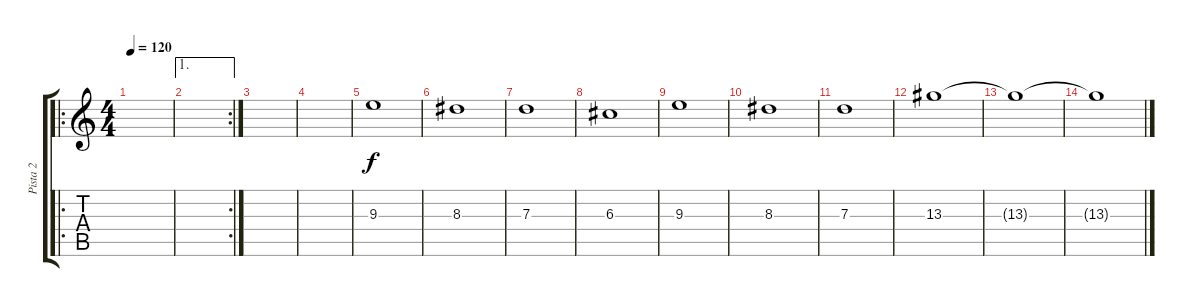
\track ("Pista 2" "Pista 2") {instrument distortionguitar}
\staff {score tabs}
\tuning (E4 B3 G3 D3 A2 E2) {hide}
\ro
\ts (4 4)
\tempo 120
\clef g2
\ks c
|
\ae 1
\rc 2
|
|
|
9.3.1 |
8.3.1 |
7.3.1 |
6.3.1 |
9.3.1 |
8.3.1 |
7.3.1 |
13.3.1 |
13.3{t}.1 |
13.3{t}.1
